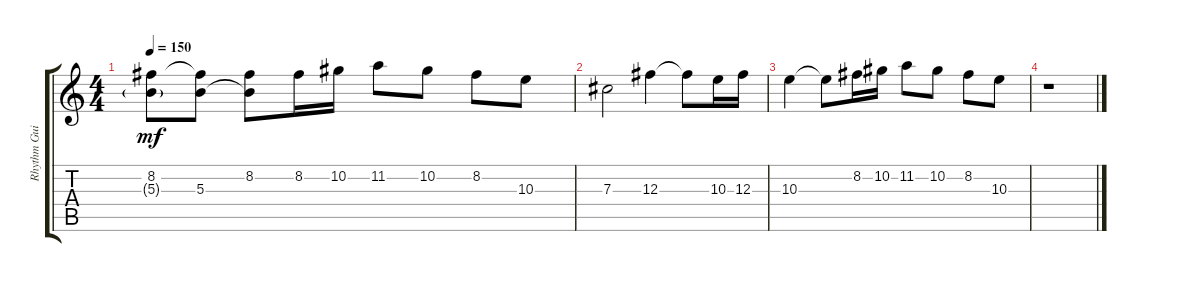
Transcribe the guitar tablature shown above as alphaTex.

\track ("Rhythm Guitar" "Rhythm Gui") {instrument distortionguitar}
\staff {score tabs}
\tuning (Eb4 Bb3 Gb3 Db3 Ab2 Db2) {hide}
\ts (4 4)
\tempo 150
\clef g2
\ks c
(8.2 5.3{g}).8{dy mf} (8.2{t} 5.3).8 (8.2 5.3{t}).8 8.2.16 10.2.16 11.2.8 10.2.8 8.2.8 10.3.8 |
7.3.2 12.3.4 12.3{t}.8 10.3.16 12.3.16 |
10.3.4 10.3{t}.8 8.2.16 10.2.16 11.2.8 10.2.8 8.2.8 10.3.8 |
r.1
